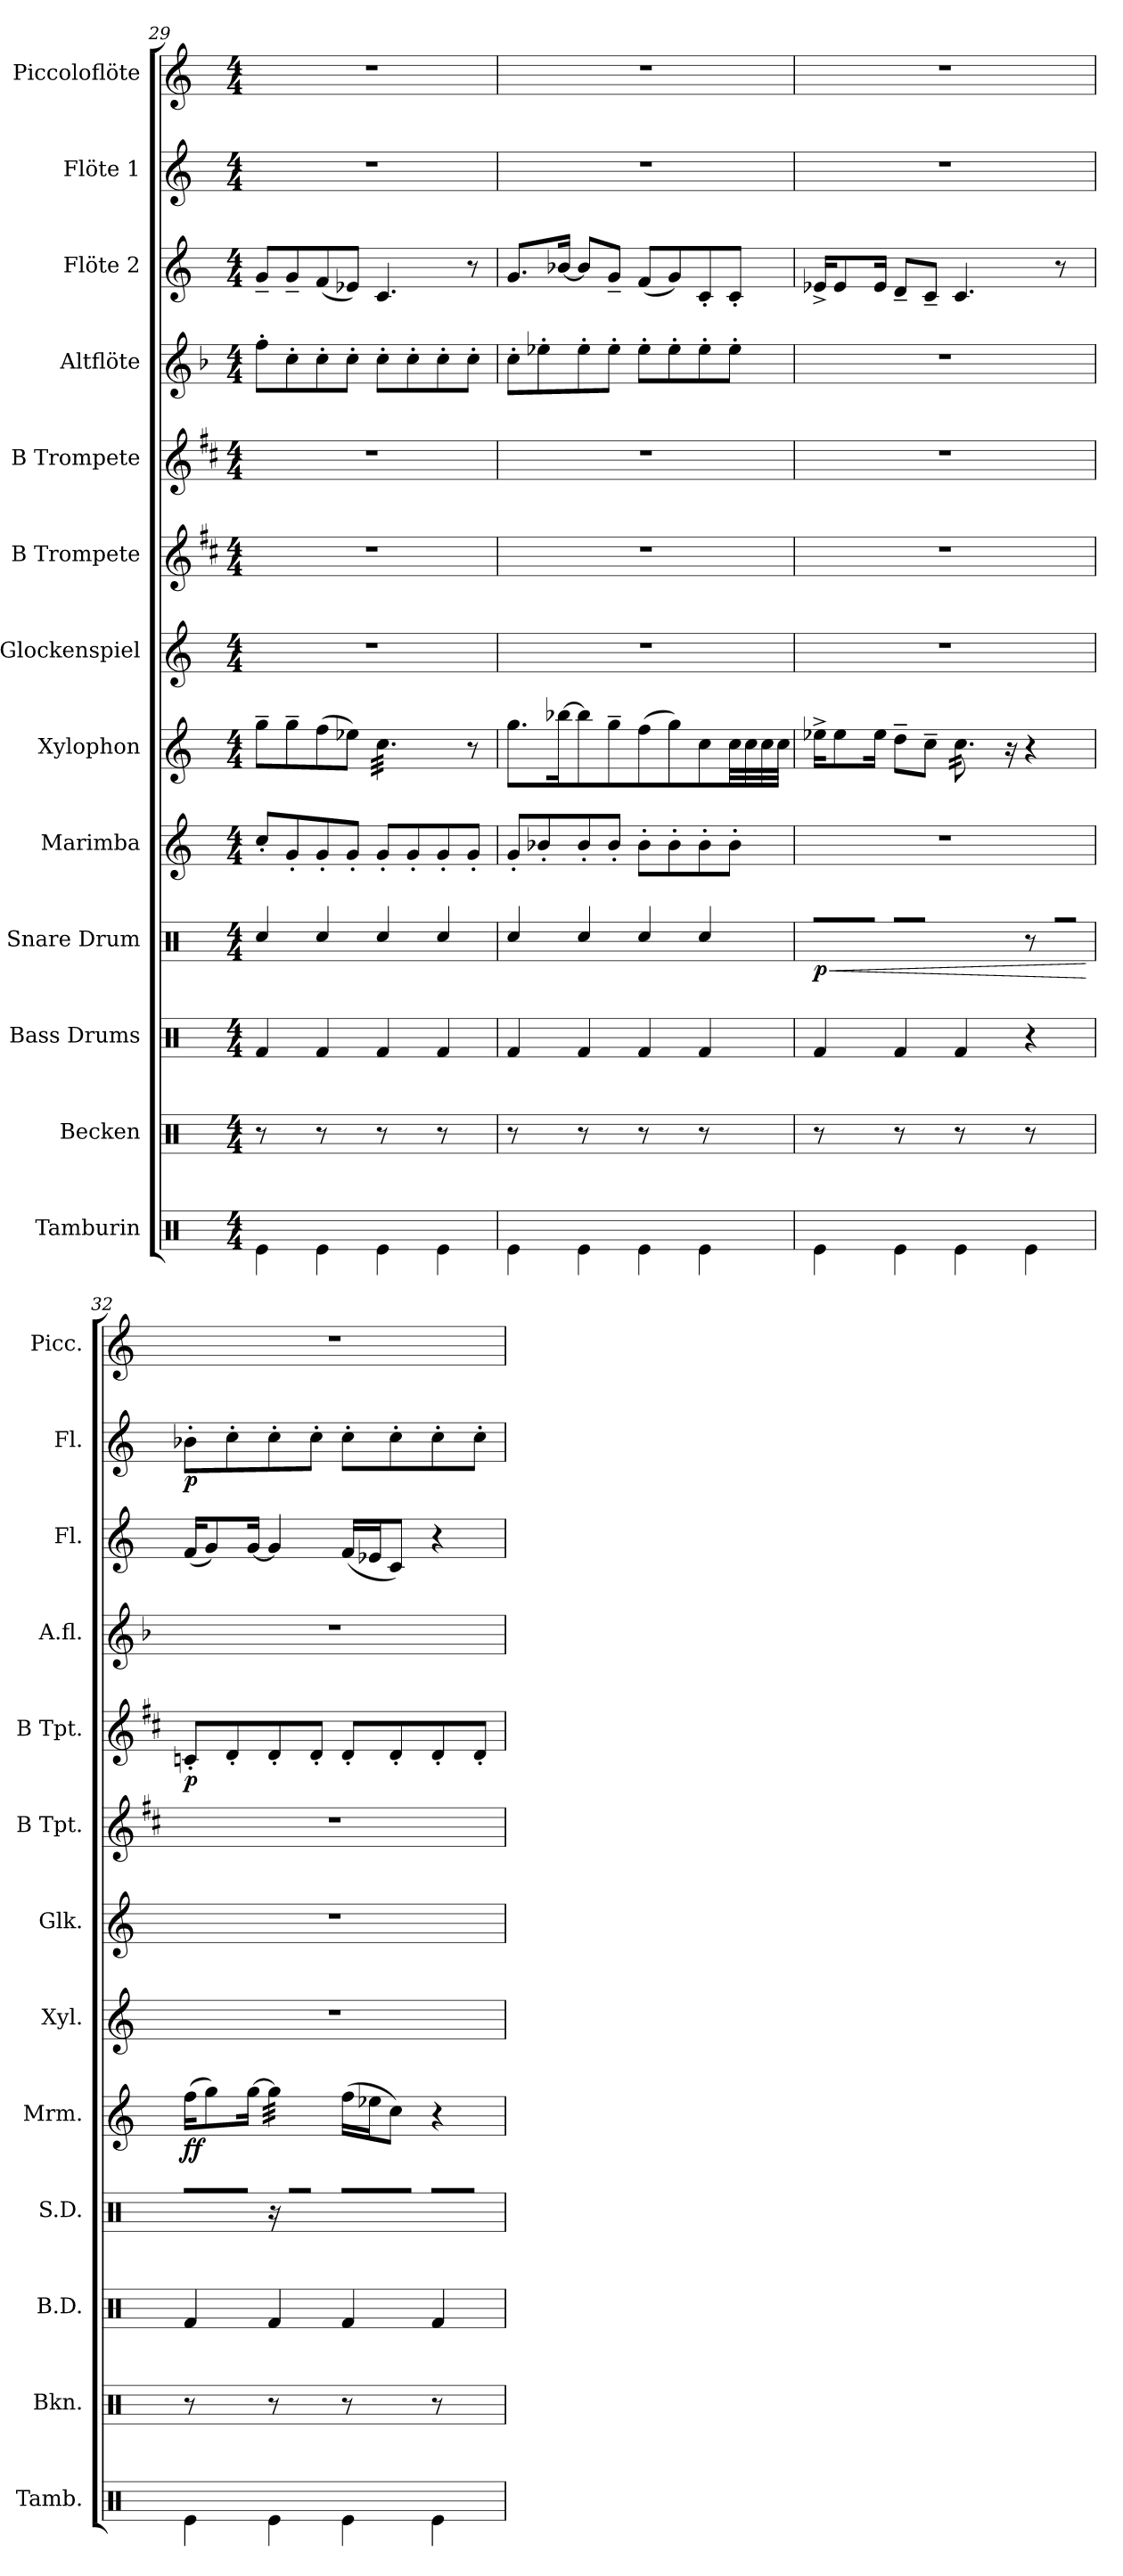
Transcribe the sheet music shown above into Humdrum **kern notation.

**kern	**kern	**kern	**kern	**dynam	**kern	**dynam	**kern	**kern	**kern	**kern	**dynam	**kern	**kern	**kern	**dynam	**kern
*part13	*part12	*part11	*part10	*part10	*part9	*part9	*part8	*part7	*part6	*part5	*part5	*part4	*part3	*part2	*part2	*part1
*staff13	*staff12	*staff11	*staff10	*staff10	*staff9	*staff9	*staff8	*staff7	*staff6	*staff5	*staff5	*staff4	*staff3	*staff2	*staff2	*staff1
*I"Tamburin	*I"Becken	*I"Bass Drums	*I"Snare Drum	*	*I"Marimba	*	*I"Xylophon	*I"Glockenspiel	*I"B Trompete	*I"B Trompete	*	*I"Altflöte	*I"Flöte 2	*I"Flöte 1	*	*I"Piccoloflöte
*I'Tamb.	*I'Bkn.	*I'B.D.	*I'S.D.	*	*I'Mrm.	*	*I'Xyl.	*I'Glk.	*I'B Tpt.	*I'B Tpt.	*	*I'A.fl.	*I'Fl.	*I'Fl.	*	*I'Picc.
!!LO:PB:g=z
*clefX	*clefX	*clefX	*clefX	*	*clefG2	*	*clefG2	*clefG2	*clefG2	*clefG2	*	*clefG2	*clefG2	*clefG2	*	*clefG2
*	*	*	*	*	*	*	*ITrd-7c-12	*ITrd-14c-24	*ITrd1c2	*ITrd1c2	*	*ITrd3c5	*	*	*	*ITrd-7c-12
*k[]	*k[]	*k[]	*k[]	*	*k[]	*	*k[]	*k[]	*k[]	*k[]	*	*k[]	*k[]	*k[]	*	*k[]
*M4/4	*M4/4	*M4/4	*M4/4	*	*M4/4	*	*M4/4	*M4/4	*M4/4	*M4/4	*	*M4/4	*M4/4	*M4/4	*	*M4/4
=29	=29	=29	=29	=29	=29	=29	=29	=29	=29	=29	=29	=29	=29	=29	=29	=29
4Re\	8r	4Rf/	4Rcc/	.	8cc'/L	.	8ggg~\L	1r	1r	1r	.	8cc'\L	8g~/L	1r	.	1r
.	8R/	.	.	.	8g'/	.	8ggg~\	.	.	.	.	8g'\	8g~/	.	.	.
4Re\	8r	4Rf/	4Rcc/	.	8g'/	.	(8fff\	.	.	.	.	8g'\	(8f/	.	.	.
.	8R/	.	.	.	8g'/J	.	8eee-X\J)	.	.	.	.	8g'\J	8e-X/J)	.	.	.
*	*	*	*	*	*	*	*tremolo	*	*	*	*	*	*	*	*	*
4Re\	8r	4Rf/	4Rcc/	.	8g'/L	.	32ccc\LLL	.	.	.	.	8g'\L	4.c/	.	.	.
.	.	.	.	.	.	.	32ccc\	.	.	.	.	.	.	.	.	.
.	.	.	.	.	.	.	32ccc\	.	.	.	.	.	.	.	.	.
.	.	.	.	.	.	.	32ccc\	.	.	.	.	.	.	.	.	.
.	8R/	.	.	.	8g'/	.	32ccc\	.	.	.	.	8g'\	.	.	.	.
.	.	.	.	.	.	.	32ccc\	.	.	.	.	.	.	.	.	.
.	.	.	.	.	.	.	32ccc\	.	.	.	.	.	.	.	.	.
.	.	.	.	.	.	.	32ccc\	.	.	.	.	.	.	.	.	.
4Re\	8r	4Rf/	4Rcc/	.	8g'/	.	32ccc\	.	.	.	.	8g'\	.	.	.	.
.	.	.	.	.	.	.	32ccc\	.	.	.	.	.	.	.	.	.
.	.	.	.	.	.	.	32ccc\	.	.	.	.	.	.	.	.	.
.	.	.	.	.	.	.	32ccc\JJJ	.	.	.	.	.	.	.	.	.
*	*	*	*	*	*	*	*Xtremolo	*	*	*	*	*	*	*	*	*
.	8R/	.	.	.	8g'/J	.	8r	.	.	.	.	8g'\J	8r	.	.	.
=30	=30	=30	=30	=30	=30	=30	=30	=30	=30	=30	=30	=30	=30	=30	=30	=30
4Re\	8r	4Rf/	4Rcc/	.	8g'/L	.	8.ggg\L	1r	1r	1r	.	8g'\L	8.g/L	1r	.	1r
.	8R/	.	.	.	8b-X'/	.	.	.	.	.	.	8b-X'\	.	.	.	.
.	.	.	.	.	.	.	[16bbb-X\Jk	.	.	.	.	.	[16b-X/Jk	.	.	.
4Re\	8r	4Rf/	4Rcc/	.	8b-'/	.	8bbb-\L]	.	.	.	.	8b-'\	8b-/L]	.	.	.
.	8R/	.	.	.	8b-'/J	.	8ggg~\J	.	.	.	.	8b-'\J	8g~/J	.	.	.
4Re\	8r	4Rf/	4Rcc/	.	8b-'\L	.	(8fff\L	.	.	.	.	8b-'\L	(8f/L	.	.	.
.	8R/	.	.	.	8b-'\	.	8ggg\)	.	.	.	.	8b-'\	8g/)	.	.	.
4Re\	8r	4Rf/	4Rcc/	.	8b-'\	.	8ccc\	.	.	.	.	8b-'\	8c'/	.	.	.
*	*	*	*	*	*	*	*tremolo	*	*	*	*	*	*	*	*	*
.	8R/	.	.	.	8b-'\J	.	32ccc\	.	.	.	.	8b-'\J	8c'/J	.	.	.
.	.	.	.	.	.	.	32ccc\	.	.	.	.	.	.	.	.	.
.	.	.	.	.	.	.	32ccc\	.	.	.	.	.	.	.	.	.
.	.	.	.	.	.	.	32ccc\JJJ	.	.	.	.	.	.	.	.	.
*	*	*	*	*	*	*	*Xtremolo	*	*	*	*	*	*	*	*	*
=31	=31	=31	=31	=31	=31	=31	=31	=31	=31	=31	=31	=31	=31	=31	=31	=31
!	!	!	!	!LO:HP:b	!	!	!	!	!	!	!	!	!	!	!	!
!	!	!	!	!LO:DY:n=1:b	!	!	!	!	!	!	!	!	!	!	!	!
4Re\	8r	4Rf/	16R/KL	< p	1r	.	16eee-X^\KL	1r	1r	1r	.	1r	16e-X^/KL	1r	.	1r
.	.	.	8R/	.	.	.	8eee-\	.	.	.	.	.	8e-/	.	.	.
.	8R/	.	.	.	.	.	.	.	.	.	.	.	.	.	.	.
.	.	.	16R/Jk	.	.	.	16eee-\Jk	.	.	.	.	.	16e-/Jk	.	.	.
4Re\	8r	4Rf/	8R/L	.	.	.	8ddd~\L	.	.	.	.	.	8d~/L	.	.	.
.	8R/	.	8R/J	.	.	.	8ccc~\J	.	.	.	.	.	8c~/J	.	.	.
*	*	*	*	*	*	*	*tremolo	*	*	*	*	*	*	*	*	*
4Re\	8r	4Rf/	4R^/	.	.	.	32ccc\LLL	.	.	.	.	.	4.c/	.	.	.
.	.	.	.	.	.	.	32ccc\	.	.	.	.	.	.	.	.	.
.	.	.	.	.	.	.	32ccc\	.	.	.	.	.	.	.	.	.
.	.	.	.	.	.	.	32ccc\	.	.	.	.	.	.	.	.	.
.	8R/	.	.	.	.	.	32ccc\	.	.	.	.	.	.	.	.	.
.	.	.	.	.	.	.	32ccc\JJJ	.	.	.	.	.	.	.	.	.
*	*	*	*	*	*	*	*Xtremolo	*	*	*	*	*	*	*	*	*
.	.	.	.	.	.	.	16r	.	.	.	.	.	.	.	.	.
4Re\	8r	4r	8r	.	.	.	4r	.	.	.	.	.	.	.	.	.
.	8R/	.	16R/LL	.	.	.	.	.	.	.	.	.	8r	.	.	.
.	.	.	16R/JJ	.	.	.	.	.	.	.	.	.	.	.	.	.
.	.	.	.	[	.	.	.	.	.	.	.	.	.	.	.	.
!!LO:PB:g=z
=32	=32	=32	=32	=32	=32	=32	=32	=32	=32	=32	=32	=32	=32	=32	=32	=32
!	!	!	!	!LO:DY:b	!	!LO:DY:b	!	!	!	!	!LO:DY:b	!	!	!	!LO:DY:b	!
4Re\	8r	4Rf/	8R/L	other-dynamics	(16ff\KL	ff	1r	1r	1r	8B-X'/L	p	1r	(16f/KL	8b-X'\L	p	1r
.	.	.	.	.	8gg\)	.	.	.	.	.	.	.	8g/)	.	.	.
.	8R/	.	16R/L	.	.	.	.	.	.	8c'/	.	.	.	8cc'\	.	.
.	.	.	16R/JJ	.	[16gg\Jk	.	.	.	.	.	.	.	[16g/Jk	.	.	.
*	*	*	*	*	*tremolo	*	*	*	*	*	*	*	*	*	*	*
4Re\	8r	4Rf/	16r	.	32gg\]LLL	.	.	.	.	8c'/	.	.	4g/]	8cc'\	.	.
.	.	.	.	.	32gg\	.	.	.	.	.	.	.	.	.	.	.
.	.	.	16R/KL	.	32gg\	.	.	.	.	.	.	.	.	.	.	.
.	.	.	.	.	32gg\	.	.	.	.	.	.	.	.	.	.	.
.	8R/	.	8R/J	.	32gg\	.	.	.	.	8c'/J	.	.	.	8cc'\J	.	.
.	.	.	.	.	32gg\	.	.	.	.	.	.	.	.	.	.	.
.	.	.	.	.	32gg\	.	.	.	.	.	.	.	.	.	.	.
.	.	.	.	.	32gg\JJJ	.	.	.	.	.	.	.	.	.	.	.
*	*	*	*	*	*Xtremolo	*	*	*	*	*	*	*	*	*	*	*
4Re\	8r	4Rf/	8R/L	.	(16ff\LL	.	.	.	.	8c'/L	.	.	(16f/LL	8cc'\L	.	.
.	.	.	.	.	16ee-X\J	.	.	.	.	.	.	.	16e-X/J	.	.	.
.	8R/	.	16R/L	.	8cc\J)	.	.	.	.	8c'/	.	.	8c/J)	8cc'\	.	.
.	.	.	16R/JJ	.	.	.	.	.	.	.	.	.	.	.	.	.
4Re\	8r	4Rf/	16R/LL	.	4r	.	.	.	.	8c'/	.	.	4r	8cc'\	.	.
.	.	.	16R/J	.	.	.	.	.	.	.	.	.	.	.	.	.
.	8R/	.	8R/J	.	.	.	.	.	.	8c'/J	.	.	.	8cc'\J	.	.
=	=	=	=	=	=	=	=	=	=	=	=	=	=	=	=	=
*-	*-	*-	*-	*-	*-	*-	*-	*-	*-	*-	*-	*-	*-	*-	*-	*-
